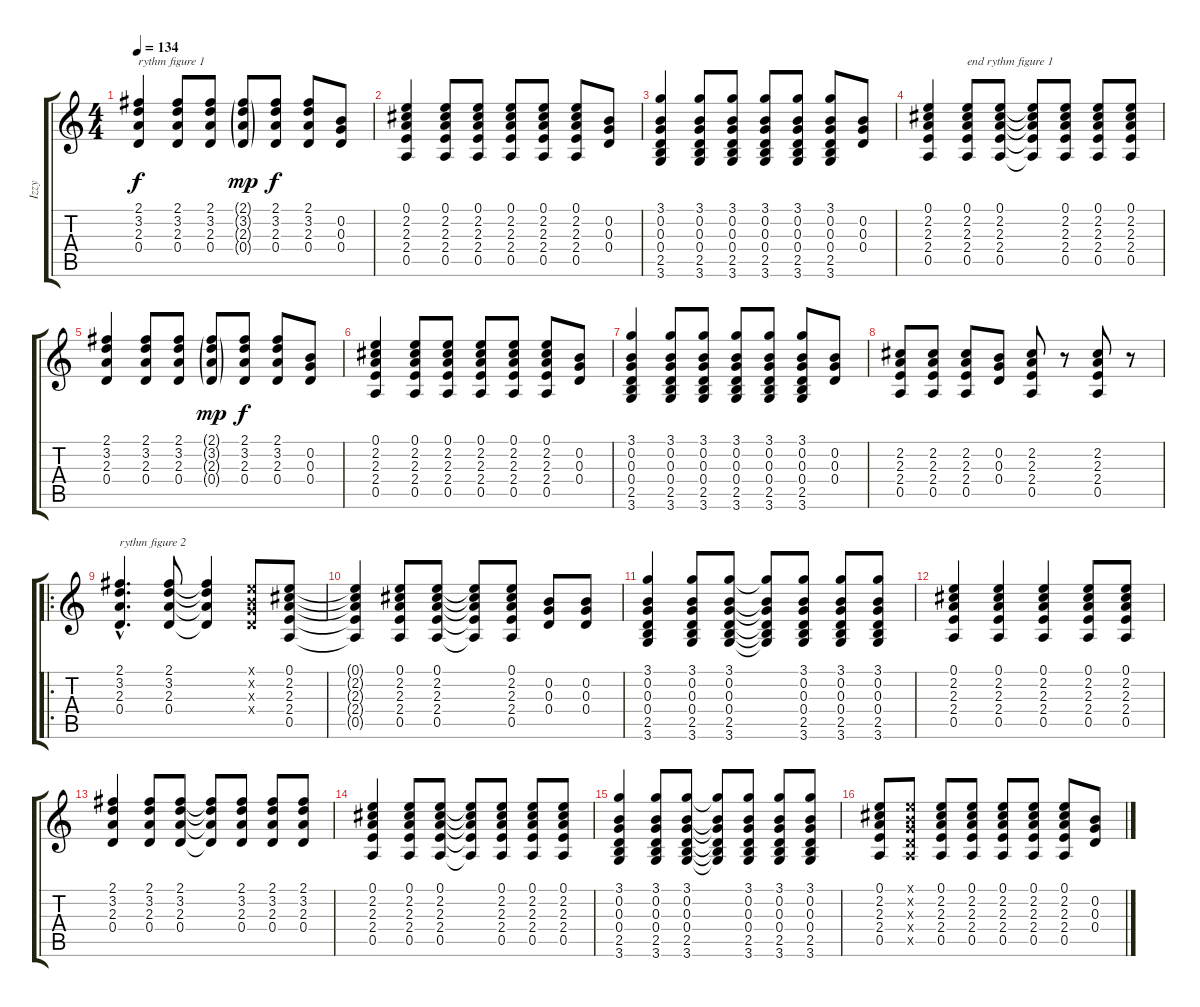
\track ("Izzy" "Izzy") {instrument acousticguitarnylon}
\staff {score tabs}
\tuning (E4 B3 G3 D3 A2 E2) {hide}
\ts (4 4)
\tempo 134
\clef g2
\ks c
(2.1 3.2 2.3 0.4).4{txt "rythm figure 1" dy f instrument acousticguitarnylon} (2.1 3.2 2.3 0.4).8 (2.1 3.2 2.3 0.4).8 (2.1{g} 3.2{g} 2.3{g} 0.4{g}).8{dy mp} (2.1 3.2 2.3 0.4).8{dy f} (2.1 3.2 2.3 0.4).8 (0.2 0.3 0.4).8 |
(0.1 2.2 2.3 2.4 0.5).4 (0.1 2.2 2.3 2.4 0.5).8 (0.1 2.2 2.3 2.4 0.5).8 (0.1 2.2 2.3 2.4 0.5).8 (0.1 2.2 2.3 2.4 0.5).8 (0.1 2.2 2.3 2.4 0.5).8 (0.2 0.3 0.4).8 |
(3.1 0.2 0.3 0.4 2.5 3.6).4 (3.1 0.2 0.3 0.4 2.5 3.6).8 (3.1 0.2 0.3 0.4 2.5 3.6).8 (3.1 0.2 0.3 0.4 2.5 3.6).8 (3.1 0.2 0.3 0.4 2.5 3.6).8 (3.1 0.2 0.3 0.4 2.5 3.6).8 (0.2 0.3 0.4).8 |
(0.1 2.2 2.3 2.4 0.5).4 (0.1 2.2 2.3 2.4 0.5).8{txt "end rythm figure 1"} (0.1 2.2 2.3 2.4 0.5).8 (0.1{t} 2.2{t} 2.3{t} 2.4{t} 0.5{t}).8 (0.1 2.2 2.3 2.4 0.5).8 (0.1 2.2 2.3 2.4 0.5).8 (0.1 2.2 2.3 2.4 0.5).8 |
(2.1 3.2 2.3 0.4).4 (2.1 3.2 2.3 0.4).8 (2.1 3.2 2.3 0.4).8 (2.1{g} 3.2{g} 2.3{g} 0.4{g}).8{dy mp} (2.1 3.2 2.3 0.4).8{dy f} (2.1 3.2 2.3 0.4).8 (0.2 0.3 0.4).8 |
(0.1 2.2 2.3 2.4 0.5).4 (0.1 2.2 2.3 2.4 0.5).8 (0.1 2.2 2.3 2.4 0.5).8 (0.1 2.2 2.3 2.4 0.5).8 (0.1 2.2 2.3 2.4 0.5).8 (0.1 2.2 2.3 2.4 0.5).8 (0.2 0.3 0.4).8 |
(3.1 0.2 0.3 0.4 2.5 3.6).4 (3.1 0.2 0.3 0.4 2.5 3.6).8 (3.1 0.2 0.3 0.4 2.5 3.6).8 (3.1 0.2 0.3 0.4 2.5 3.6).8 (3.1 0.2 0.3 0.4 2.5 3.6).8 (3.1 0.2 0.3 0.4 2.5 3.6).8 (0.2 0.3 0.4).8 |
(2.2 2.3 2.4 0.5).8 (2.2 2.3 2.4 0.5).8 (2.2 2.3 2.4 0.5).8 (0.2 0.3 0.4).8 (2.2 2.3 2.4 0.5).8 r.8 (2.2 2.3 2.4 0.5).8 r.8 |
\ro
(2.1{hac} 3.2{hac} 2.3{hac} 0.4{hac}).4{d txt "rythm figure 2"} (2.1 3.2 2.3 0.4).8 (2.1{t} 3.2{t} 2.3{t} 0.4{t}).4 (0.1{x} 0.2{x} 0.3{x} 0.4{x}).8 (0.1 2.2 2.3 2.4 0.5).8 |
(0.1{t} 2.2{t} 2.3{t} 2.4{t} 0.5{t}).4 (0.1 2.2 2.3 2.4 0.5).8 (0.1 2.2 2.3 2.4 0.5).8 (0.1{t} 2.2{t} 2.3{t} 2.4{t} 0.5{t}).8 (0.1 2.2 2.3 2.4 0.5).8 (0.2 0.3 0.4).8 (0.2 0.3 0.4).8 |
(3.1 0.2 0.3 0.4 2.5 3.6).4 (3.1 0.2 0.3 0.4 2.5 3.6).8 (3.1 0.2 0.3 0.4 2.5 3.6).8 (3.1{t} 0.2{t} 0.3{t} 0.4{t} 2.5{t} 3.6{t}).8 (3.1 0.2 0.3 0.4 2.5 3.6).8 (3.1 0.2 0.3 0.4 2.5 3.6).8 (3.1 0.2 0.3 0.4 2.5 3.6).8 |
(0.1 2.2 2.3 2.4 0.5).4 (0.1 2.2 2.3 2.4 0.5).4 (0.1 2.2 2.3 2.4 0.5).4 (0.1 2.2 2.3 2.4 0.5).8 (0.1 2.2 2.3 2.4 0.5).8 |
(2.1 3.2 2.3 0.4).4 (2.1 3.2 2.3 0.4).8 (2.1 3.2 2.3 0.4).8 (2.1{t} 3.2{t} 2.3{t} 0.4{t}).8 (2.1 3.2 2.3 0.4).8 (2.1 3.2 2.3 0.4).8 (2.1 3.2 2.3 0.4).8 |
(0.1 2.2 2.3 2.4 0.5).4 (0.1 2.2 2.3 2.4 0.5).8 (0.1 2.2 2.3 2.4 0.5).8 (0.1{t} 2.2{t} 2.3{t} 2.4{t} 0.5{t}).8 (0.1 2.2 2.3 2.4 0.5).8 (0.1 2.2 2.3 2.4 0.5).8 (0.1 2.2 2.3 2.4 0.5).8 |
(3.1 0.2 0.3 0.4 2.5 3.6).4 (3.1 0.2 0.3 0.4 2.5 3.6).8 (3.1 0.2 0.3 0.4 2.5 3.6).8 (3.1{t} 0.2{t} 0.3{t} 0.4{t} 2.5{t} 3.6{t}).8 (3.1 0.2 0.3 0.4 2.5 3.6).8 (3.1 0.2 0.3 0.4 2.5 3.6).8 (3.1 0.2 0.3 0.4 2.5 3.6).8 |
(0.1 2.2 2.3 2.4 0.5).8 (0.1{x} 0.2{x} 0.3{x} 0.4{x} 0.5{x}).8 (0.1 2.2 2.3 2.4 0.5).8 (0.1 2.2 2.3 2.4 0.5).8 (0.1 2.2 2.3 2.4 0.5).8 (0.1 2.2 2.3 2.4 0.5).8 (0.1 2.2 2.3 2.4 0.5).8 (0.2 0.3 0.4).8
